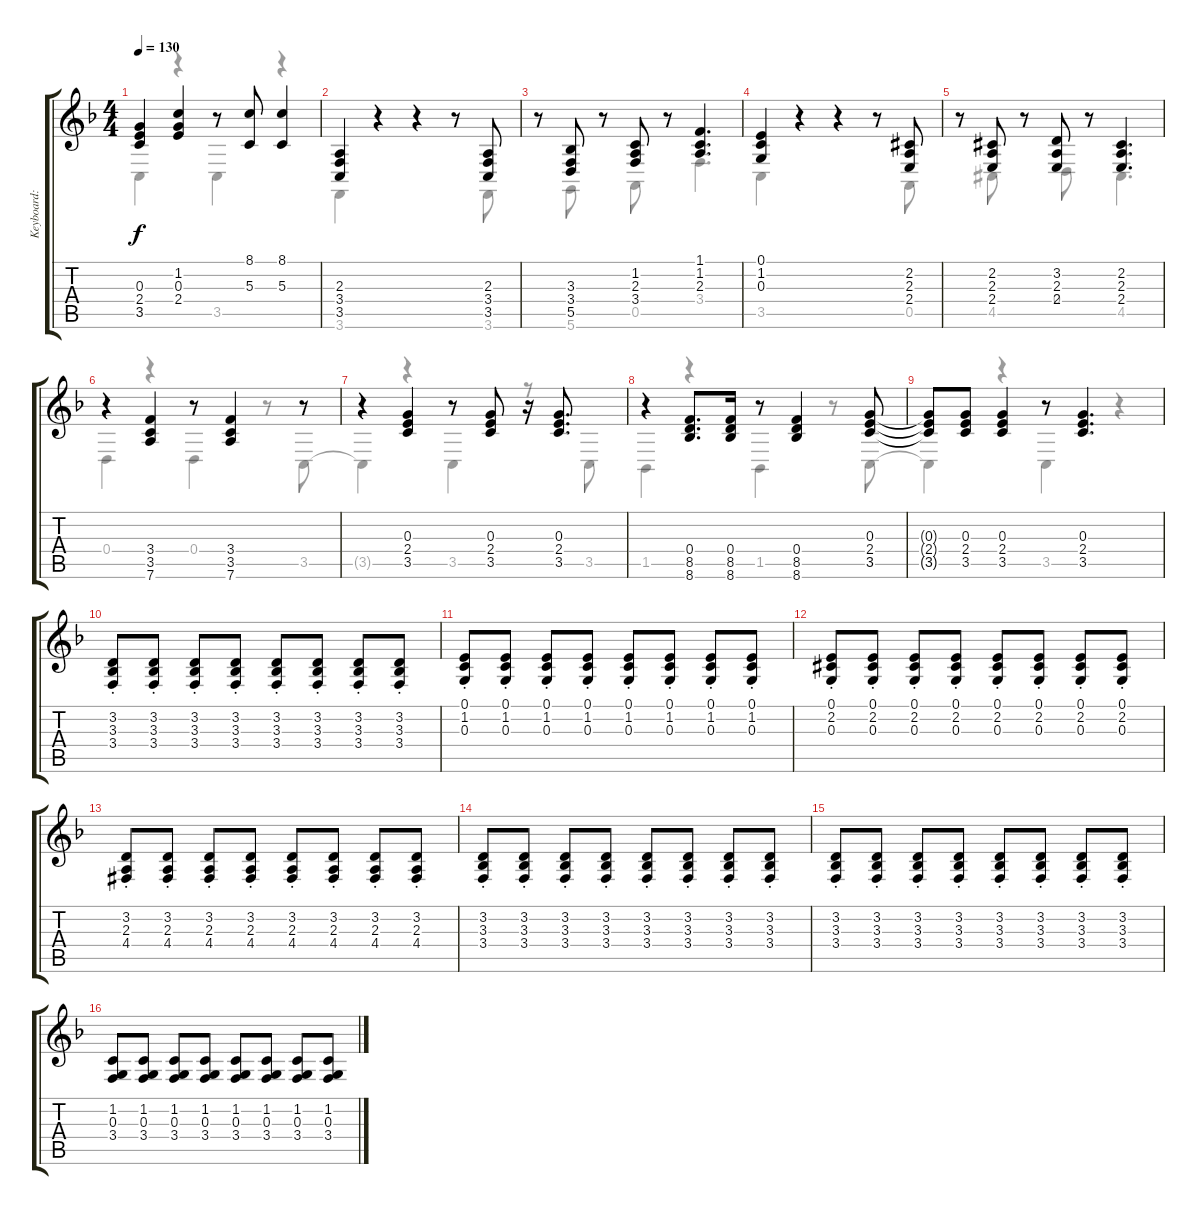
\track ("Keyboard: Tsumugi Kotobuki" "Keyboard: ") {instrument electricgrandpiano}
\staff {score tabs}
\tuning (E4 B3 G3 D3 A2 D2) {hide}
\voice
\ts (4 4)
\tempo 130
\clef g2
\ks f
(0.3{t} 2.4{t} 3.5{t}).4{ot 8vb dy f} (1.2 0.3 2.4).4{ot 8vb} r.8{ot 8vb} (8.1 5.3).8 (8.1 5.3).4 |
(2.3 3.4 3.5).4 r.4 r.4 r.8 (2.3 3.4 3.5).8 |
r.8 (3.3 3.4 5.5).8 r.8 (1.2 2.3 3.4).8 r.8 (1.1 1.2 2.3).4{d} |
(0.1 1.2 0.3).4 r.4 r.4 r.8 (2.2{acc #} 2.3 2.4).8 |
r.8 (2.2{acc #} 2.3 2.4).8 r.8 (3.2 2.3 2.4).8 r.8 (2.2{acc #} 2.3 2.4).4{d} |
r.4{ot 8vb} (3.4 3.5 7.6).4{ot 8vb} r.8{ot 8vb} (3.4 3.5 7.6).4{ot 8vb} r.8{ot 8vb} |
r.4{ot 8vb} (0.3 2.4 3.5).4{ot 8vb} r.8{ot 8vb} (0.3 2.4 3.5).8{ot 8vb} r.16{ot 8vb} (0.3 2.4 3.5).8{d ot 8vb} |
r.4{ot 8vb} (0.4 8.5 8.6).8{d ot 8vb} (0.4 8.5 8.6).16{ot 8vb} r.8{ot 8vb} (0.4 8.5 8.6).4{ot 8vb} (0.3 2.4 3.5).8{ot 8vb} |
(0.3{t} 2.4{t} 3.5{t}).8{ot 8vb} (0.3 2.4 3.5).8{ot 8vb} (0.3 2.4 3.5).4{ot 8vb} r.8{ot 8vb} (0.3 2.4 3.5).4{d ot 8vb} |
(3.2{st} 3.3{st} 3.4{st}).8 (3.2{st} 3.3{st} 3.4{st}).8 (3.2{st} 3.3{st} 3.4{st}).8 (3.2{st} 3.3{st} 3.4{st}).8 (3.2{st} 3.3{st} 3.4{st}).8 (3.2{st} 3.3{st} 3.4{st}).8 (3.2{st} 3.3{st} 3.4{st}).8 (3.2{st} 3.3{st} 3.4{st}).8 |
(0.1{st} 1.2{st} 0.3{st}).8 (0.1{st} 1.2{st} 0.3{st}).8 (0.1{st} 1.2{st} 0.3{st}).8 (0.1{st} 1.2{st} 0.3{st}).8 (0.1{st} 1.2{st} 0.3{st}).8 (0.1{st} 1.2{st} 0.3{st}).8 (0.1{st} 1.2{st} 0.3{st}).8 (0.1{st} 1.2{st} 0.3{st}).8 |
(0.1{st} 2.2{st acc #} 0.3{st}).8 (0.1{st} 2.2{st acc #} 0.3{st}).8 (0.1{st} 2.2{st acc #} 0.3{st}).8 (0.1{st} 2.2{st acc #} 0.3{st}).8 (0.1{st} 2.2{st acc #} 0.3{st}).8 (0.1{st} 2.2{st acc #} 0.3{st}).8 (0.1{st} 2.2{st acc #} 0.3{st}).8 (0.1{st} 2.2{st acc #} 0.3{st}).8 |
(3.2{st} 2.3{st} 4.4{st acc #}).8 (3.2{st} 2.3{st} 4.4{st acc #}).8 (3.2{st} 2.3{st} 4.4{st acc #}).8 (3.2{st} 2.3{st} 4.4{st acc #}).8 (3.2{st} 2.3{st} 4.4{st acc #}).8 (3.2{st} 2.3{st} 4.4{st acc #}).8 (3.2{st} 2.3{st} 4.4{st acc #}).8 (3.2{st} 2.3{st} 4.4{st acc #}).8 |
(3.2{st} 3.3{st} 3.4{st}).8 (3.2{st} 3.3{st} 3.4{st}).8 (3.2{st} 3.3{st} 3.4{st}).8 (3.2{st} 3.3{st} 3.4{st}).8 (3.2{st} 3.3{st} 3.4{st}).8 (3.2{st} 3.3{st} 3.4{st}).8 (3.2{st} 3.3{st} 3.4{st}).8 (3.2{st} 3.3{st} 3.4{st}).8 |
(3.2{st} 3.3{st} 3.4{st}).8 (3.2{st} 3.3{st} 3.4{st}).8 (3.2{st} 3.3{st} 3.4{st}).8 (3.2{st} 3.3{st} 3.4{st}).8 (3.2{st} 3.3{st} 3.4{st}).8 (3.2{st} 3.3{st} 3.4{st}).8 (3.2{st} 3.3{st} 3.4{st}).8 (3.2{st} 3.3{st} 3.4{st}).8 |
(1.2 0.3 3.4).8 (1.2 0.3 3.4).8 (1.2 0.3 3.4).8 (1.2 0.3 3.4).8 (1.2 0.3 3.4).8 (1.2 0.3 3.4).8 (1.2 0.3 3.4).8 (1.2 0.3 3.4).8
\voice
\clef g2
\ottava regular
\simile none
\ks f
3.5{t}.4{dy f} r.4 3.5.4 r.4 |
3.6.4 r.4 r.4 r.8 3.6.8 |
r.8 5.6.8 r.8 0.5.8 r.8 3.4.4{d} |
3.5.4 r.4 r.4 r.8 0.5.8 |
r.8 4.5{acc #}.8 r.8 0.4.8 r.8 4.5{acc #}.4{d} |
0.4.4 r.4 0.4.4 r.8 3.5.8 |
3.5{t}.4 r.4 3.5.4 r.8 3.5.8 |
1.5.4 r.4 1.5.4 r.8 3.5.8 |
3.5{t}.4 r.4 3.5.4 r.4 |
|
|
|
|
|
|
